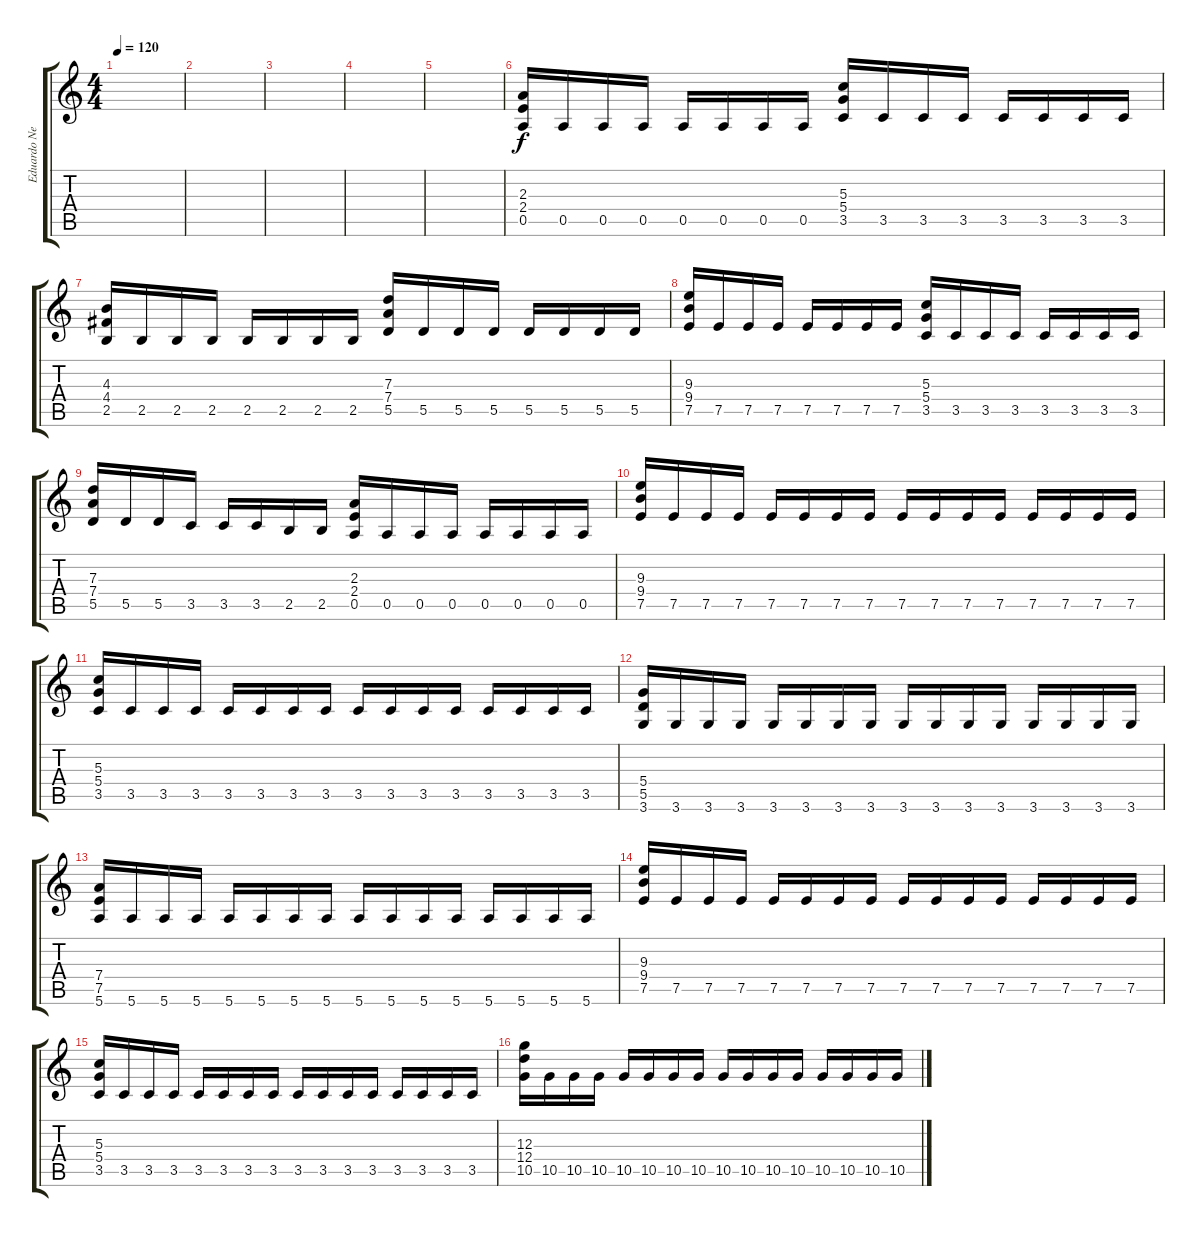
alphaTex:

\track ("Eduardo Neves - E.Guitar" "Eduardo Ne") {instrument overdrivenguitar}
\staff {score tabs}
\tuning (E4 B3 G3 D3 A2 E2) {hide}
\ts (4 4)
\tempo 120
\clef g2
\ks c
|
|
|
|
|
(2.3 2.4 0.5).16 0.5.16 0.5.16 0.5.16 0.5.16 0.5.16 0.5.16 0.5.16 (5.3 5.4 3.5).16 3.5.16 3.5.16 3.5.16 3.5.16 3.5.16 3.5.16 3.5.16 |
(4.3 4.4 2.5).16 2.5.16 2.5.16 2.5.16 2.5.16 2.5.16 2.5.16 2.5.16 (7.3 7.4 5.5).16 5.5.16 5.5.16 5.5.16 5.5.16 5.5.16 5.5.16 5.5.16 |
(9.3 9.4 7.5).16 7.5.16 7.5.16 7.5.16 7.5.16 7.5.16 7.5.16 7.5.16 (5.3 5.4 3.5).16 3.5.16 3.5.16 3.5.16 3.5.16 3.5.16 3.5.16 3.5.16 |
(7.3 7.4 5.5).16 5.5.16 5.5.16 3.5.16 3.5.16 3.5.16 2.5.16 2.5.16 (2.3 2.4 0.5).16 0.5.16 0.5.16 0.5.16 0.5.16 0.5.16 0.5.16 0.5.16 |
(9.3 9.4 7.5).16 7.5.16 7.5.16 7.5.16 7.5.16 7.5.16 7.5.16 7.5.16 7.5.16 7.5.16 7.5.16 7.5.16 7.5.16 7.5.16 7.5.16 7.5.16 |
(5.3 5.4 3.5).16 3.5.16 3.5.16 3.5.16 3.5.16 3.5.16 3.5.16 3.5.16 3.5.16 3.5.16 3.5.16 3.5.16 3.5.16 3.5.16 3.5.16 3.5.16 |
(5.4 5.5 3.6).16 3.6.16 3.6.16 3.6.16 3.6.16 3.6.16 3.6.16 3.6.16 3.6.16 3.6.16 3.6.16 3.6.16 3.6.16 3.6.16 3.6.16 3.6.16 |
(7.4 7.5 5.6).16 5.6.16 5.6.16 5.6.16 5.6.16 5.6.16 5.6.16 5.6.16 5.6.16 5.6.16 5.6.16 5.6.16 5.6.16 5.6.16 5.6.16 5.6.16 |
(9.3 9.4 7.5).16 7.5.16 7.5.16 7.5.16 7.5.16 7.5.16 7.5.16 7.5.16 7.5.16 7.5.16 7.5.16 7.5.16 7.5.16 7.5.16 7.5.16 7.5.16 |
(5.3 5.4 3.5).16 3.5.16 3.5.16 3.5.16 3.5.16 3.5.16 3.5.16 3.5.16 3.5.16 3.5.16 3.5.16 3.5.16 3.5.16 3.5.16 3.5.16 3.5.16 |
(12.3 12.4 10.5).16 10.5.16 10.5.16 10.5.16 10.5.16 10.5.16 10.5.16 10.5.16 10.5.16 10.5.16 10.5.16 10.5.16 10.5.16 10.5.16 10.5.16 10.5.16
